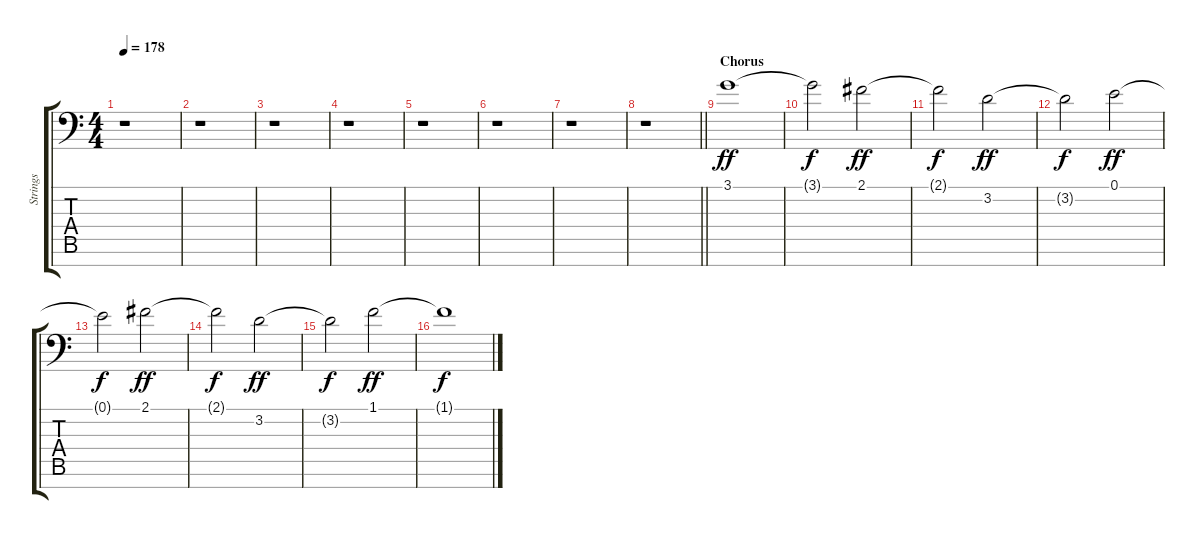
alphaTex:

\track ("Strings" "Strings") {instrument synthstrings1}
\staff {score tabs}
\tuning (E4 B3 G3 D3 A2 E2 C-1) {hide}
\ts (4 4)
\tempo 178
\clef f4
\ks c
r.1{dy f} |
r.1 |
r.1 |
r.1 |
r.1 |
r.1 |
r.1 |
\barLineRight lightlight
r.1 |
\section ("" "Chorus")
3.1.1{dy ff} |
3.1{t}.2{dy f} 2.1.2{dy ff} |
2.1{t}.2{dy f} 3.2.2{dy ff} |
3.2{t}.2{dy f} 0.1.2{dy ff} |
0.1{t}.2{dy f} 2.1.2{dy ff} |
2.1{t}.2{dy f} 3.2.2{dy ff} |
3.2{t}.2{dy f} 1.1.2{dy ff} |
1.1{t}.1{dy f}
